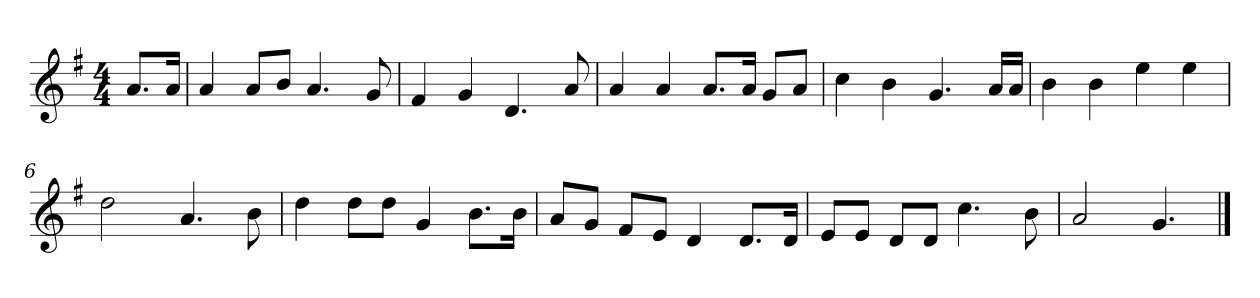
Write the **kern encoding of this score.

**kern
*part1
*staff1
*k[f#]
*M4/4
*MM120
=
8.aL
16aJk
=1
4a
8aL
8bJ
4.a
8g
=2
4f#
4g
4.d
8a
=3
4a
4a
8.aL
16aJk
8gL
8aJ
=4
4cc
4b
4.g
16aLL
16aJJ
=5
4b
4b
4ee
4ee
=6
2dd
4.a
8b
=7
4dd
8ddL
8ddJ
4g
8.bL
16bJk
=8
8aL
8gJ
8f#L
8eJ
4d
8.dL
16dJk
=9
8eL
8eJ
8dL
8dJ
4.cc
8b
=10
2a
4.g
==
*-
